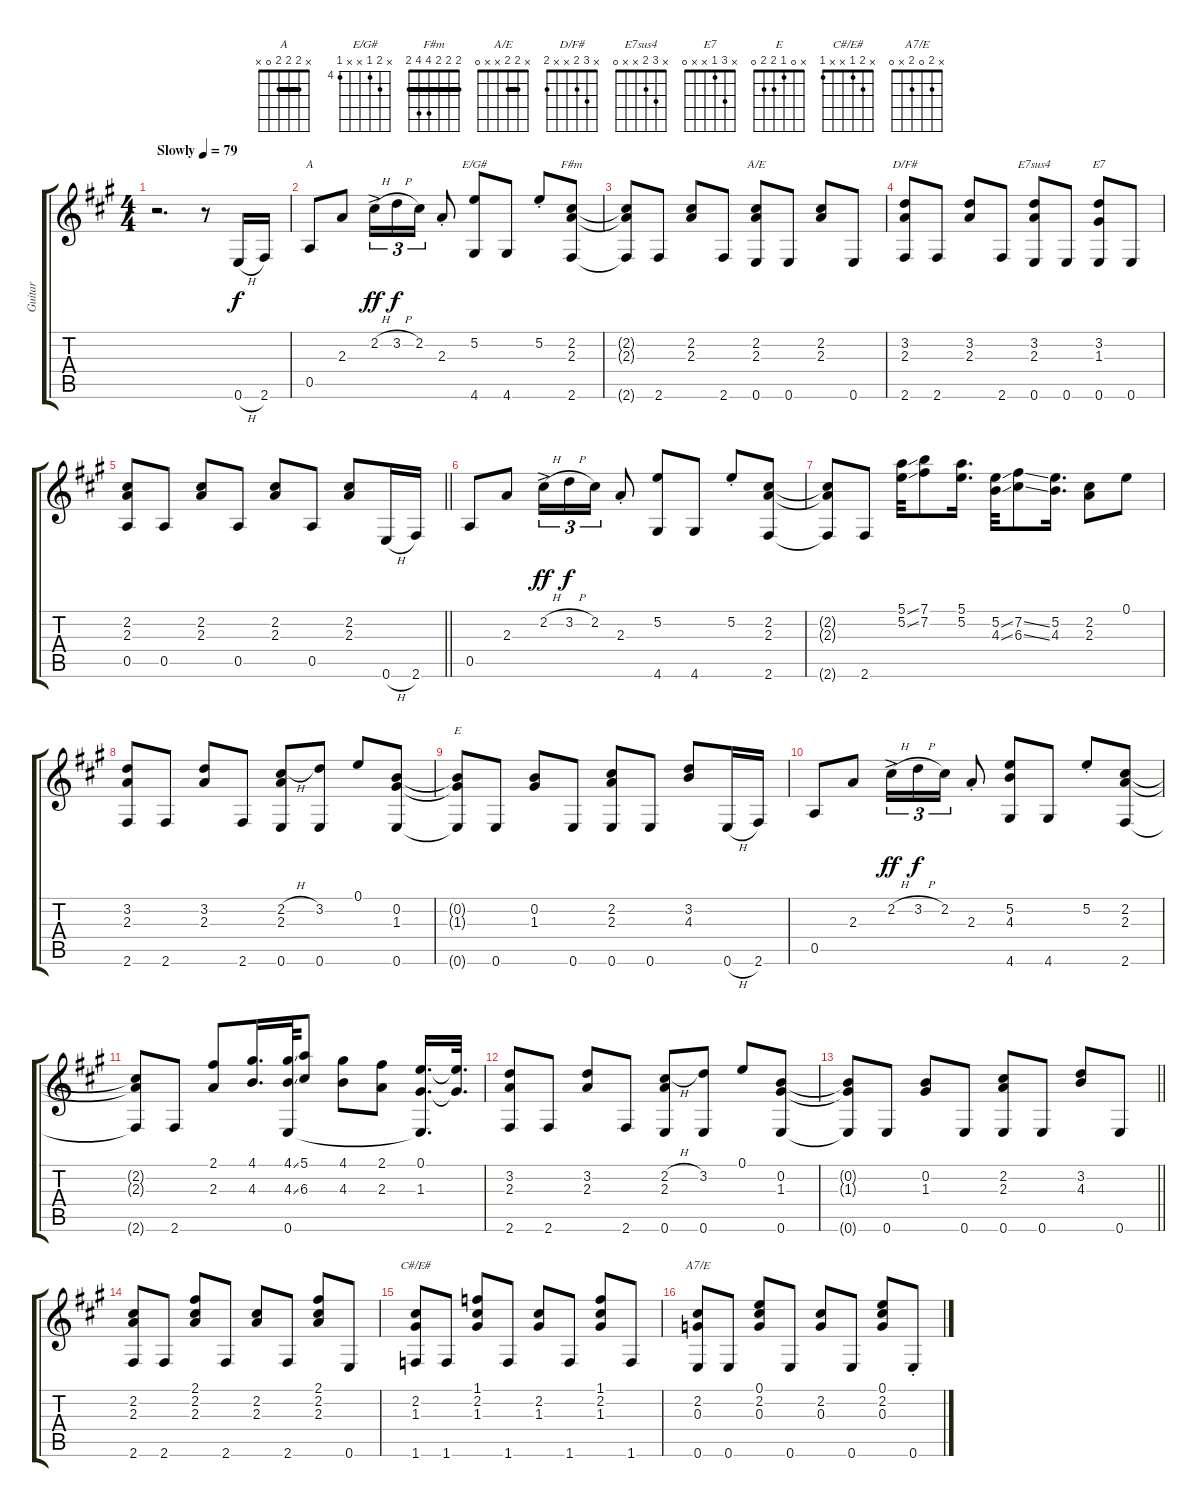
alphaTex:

\track ("Guitar" "Guitar") {instrument acousticguitarnylon}
\staff {score tabs}
\tuning (E4 B3 G3 D3 A2 E2) {hide}
\chord ("A" x 2 2 2 0 x) {barre 2}
\chord ("E/G#" x 5 4 x x 4) {firstfret 4}
\chord ("F#m" 2 2 2 4 4 2) {barre 2}
\chord ("A/E" x 2 2 x x 0) {barre 2}
\chord ("D/F#" x 3 2 x x 2)
\chord ("E7sus4" x 3 2 x x 0)
\chord ("E7" x 3 1 x x 0)
\chord ("E" x 0 1 2 2 0)
\chord ("C#/E#" x 2 1 x x 1)
\chord ("A7/E" x 2 0 2 x 0)
\ts (4 4)
\section ("" "")
\tempo (79 "Slowly")
\clef g2
\ks a
r.2{d dy f instrument acousticguitarnylon} r.8 0.6{h}.16 2.6.16 |
0.5.8{ch "A"} 2.3.8 2.2{h ac}.16{tu (3 2) dy ff} 3.2{h}.16{tu (3 2) dy f} 2.2.16{tu (3 2)} 2.3{st}.8 (5.2 4.6).8{ch "E/G#"} 4.6.8 5.2{st}.8 (2.2 2.3 2.6).8{ch "F#m"} |
(2.2{t} 2.3{t} 2.6{t}).8 2.6.8 (2.2 2.3).8 2.6.8 (2.2 2.3 0.6).8{ch "A/E"} 0.6.8 (2.2 2.3).8 0.6.8 |
(3.2 2.3 2.6).8{ch "D/F#"} 2.6.8 (3.2 2.3).8 2.6.8 (3.2 2.3 0.6).8{ch "E7sus4"} 0.6.8 (3.2 1.3 0.6).8{ch "E7"} 0.6.8 |
\barLineRight lightlight
(2.2 2.3 0.5).8 0.5.8 (2.2 2.3).8 0.5.8 (2.2 2.3).8 0.5.8 (2.2 2.3).8 0.6{h}.16 2.6.16 |
\section ("" "")
0.5.8 2.3.8 2.2{h ac}.16{tu (3 2) dy ff} 3.2{h}.16{tu (3 2) dy f} 2.2.16{tu (3 2)} 2.3{st}.8 (5.2 4.6).8 4.6.8 5.2{st}.8 (2.2 2.3 2.6).8 |
(2.2{t} 2.3{t} 2.6{t}).8 2.6.8 (5.1{ss} 5.2{ss}).32 (7.1 7.2).8 (5.1 5.2).16{d} (5.2{ss} 4.3{ss}).32 (7.2{ss} 6.3{ss}).8 (5.2 4.3).16{d} (2.2 2.3).8 0.1.8 |
(3.2 2.3 2.6).8 2.6.8 (3.2 2.3).8 2.6.8 (2.2{h} 2.3 0.6).8 (3.2 0.6).8 0.1.8 (0.2 1.3 0.6).8 |
(0.2{t} 1.3{t} 0.6{t}).8{ch "E"} 0.6.8 (0.2 1.3).8 0.6.8 (2.2 2.3 0.6).8 0.6.8 (3.2 4.3).8 0.6{h}.16 2.6.16 |
0.5.8 2.3.8 2.2{h ac}.16{tu (3 2) dy ff} 3.2{h}.16{tu (3 2) dy f} 2.2.16{tu (3 2)} 2.3{st}.8 (5.2 4.3 4.6).8 4.6.8 5.2{st}.8 (2.2 2.3 2.6).8 |
(2.2{t} 2.3{t} 2.6{t}).8 2.6.8 (2.1 2.3).8 (4.1 4.3).16{d} (4.1{ss} 4.3{ss} 0.6).64 (5.1 6.3).8 (4.1 4.3).8 (2.1 2.3).8 (0.1 1.3 0.6{t}).16{d} (0.1{t} 1.3{t}).32{d} |
(3.2 2.3 2.6).8 2.6.8 (3.2 2.3).8 2.6.8 (2.2{h} 2.3 0.6).8 (3.2 0.6).8 0.1.8 (0.2 1.3 0.6).8 |
\barLineRight lightlight
(0.2{t} 1.3{t} 0.6{t}).8 0.6.8 (0.2 1.3).8 0.6.8 (2.2 2.3 0.6).8 0.6.8 (3.2 4.3).8 0.6.8 |
\section ("" "")
(2.2 2.3 2.6).8 2.6.8 (2.1 2.2 2.3).8 2.6.8 (2.2 2.3).8 2.6.8 (2.1 2.2 2.3).8 0.6.8 |
(2.2 1.3 1.6).8{ch "C#/E#"} 1.6.8 (1.1 2.2 1.3).8 1.6.8 (2.2 1.3).8 1.6.8 (1.1 2.2 1.3).8 1.6.8 |
(2.2 0.3 0.6).8{ch "A7/E"} 0.6.8 (0.1 2.2 0.3).8 0.6.8 (2.2 0.3).8 0.6.8 (0.1 2.2 0.3).8 0.6{st}.8
